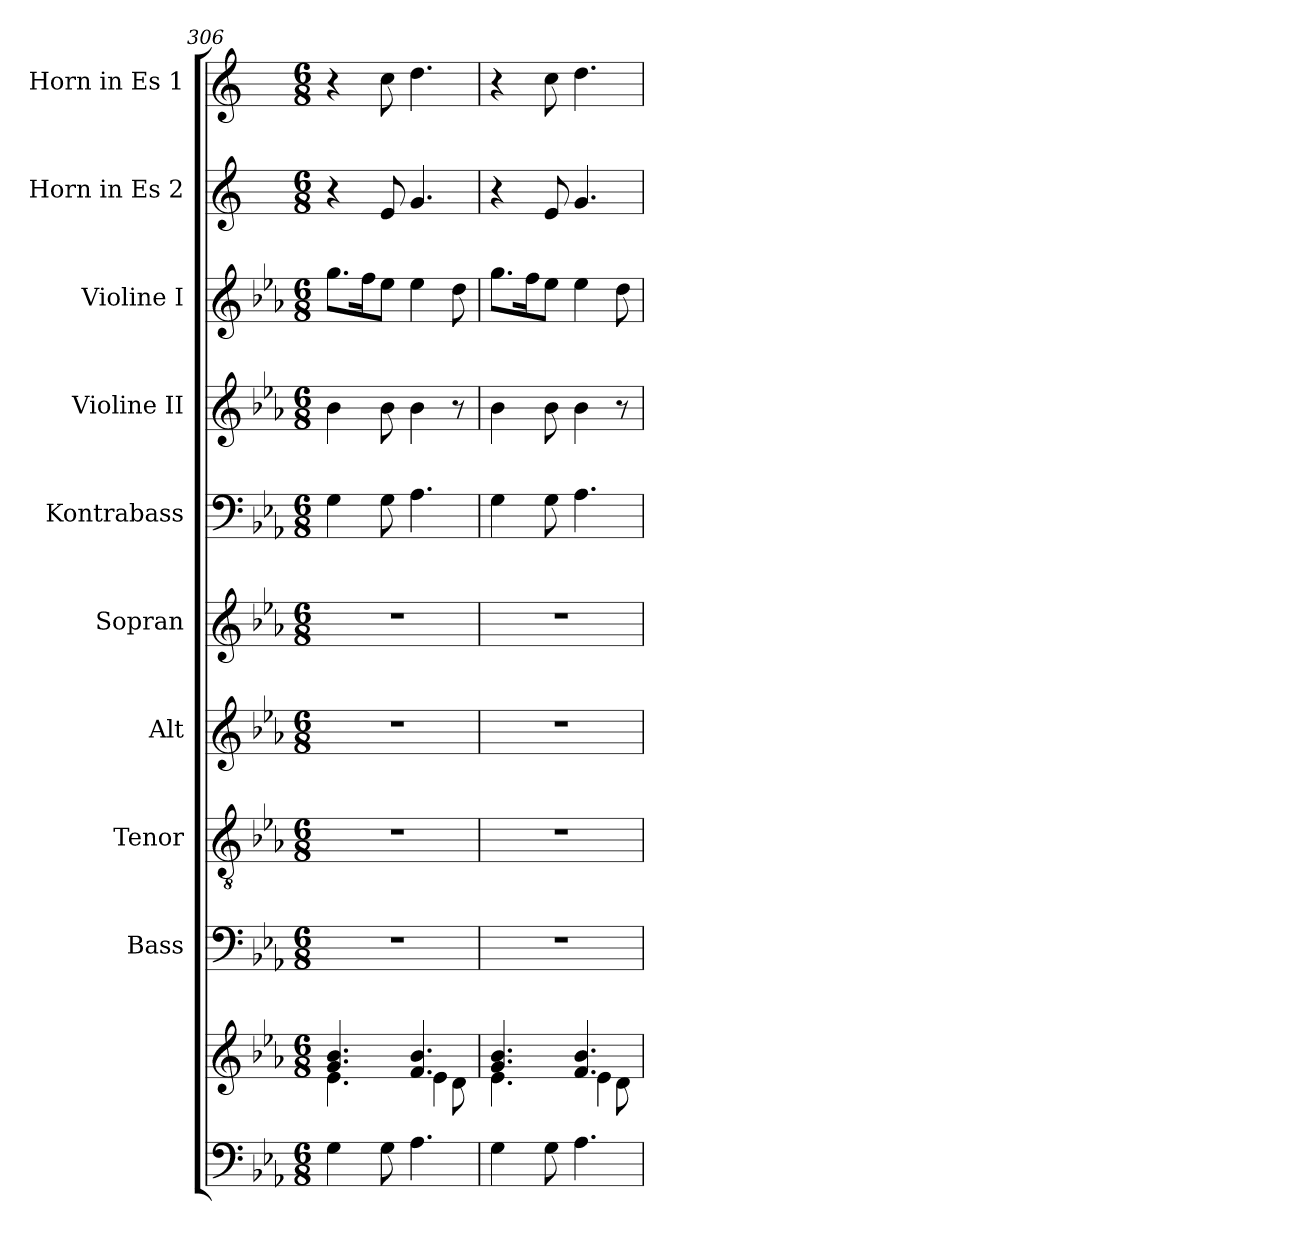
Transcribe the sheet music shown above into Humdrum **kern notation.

**kern	**kern	**kern	**kern	**kern	**kern	**kern	**kern	**kern	**kern	**kern
*part10	*part10	*part9	*part8	*part7	*part6	*part5	*part4	*part3	*part2	*part1
*staff11	*staff10	*staff9	*staff8	*staff7	*staff6	*staff5	*staff4	*staff3	*staff2	*staff1
*	*	*I"Bass	*I"Tenor	*I"Alt	*I"Sopran	*I"Kontrabass	*I"Violine II	*I"Violine I	*I"Horn in Es 2	*I"Horn in Es 1
*	*	*I'B.	*I'T.	*I'A.	*I'S.	*I'Kb.	*I'Vl. II	*I'Vl. I	*I'Hr. Es 2	*I'Hr. Es 1
*clefF4	*clefG2	*clefF4	*clefGv2	*clefG2	*clefG2	*clefF4	*clefG2	*clefG2	*clefG2	*clefG2
*	*	*	*	*	*	*ITrd7c12	*	*	*ITrd5c9	*ITrd5c9
*k[b-e-a-]	*k[b-e-a-]	*k[b-e-a-]	*k[b-e-a-]	*k[b-e-a-]	*k[b-e-a-]	*k[b-e-a-]	*k[b-e-a-]	*k[b-e-a-]	*k[b-e-a-]	*k[b-e-a-]
*E-:	*E-:	*E-:	*E-:	*E-:	*E-:	*E-:	*E-:	*E-:	*E-:	*E-:
*M6/8	*M6/8	*M6/8	*M6/8	*M6/8	*M6/8	*M6/8	*M6/8	*M6/8	*M6/8	*M6/8
=306	=306	=306	=306	=306	=306	=306	=306	=306	=306	=306
*	*^	*	*	*	*	*	*	*	*	*
4G\	4.g/ 4.b-/	4.e-\	2.r	2.r	2.r	2.r	4GG\	4b-\	8.gg\L	4r	4r
.	.	.	.	.	.	.	.	.	16ff\k	.	.
8G\	.	.	.	.	.	.	8GG\	8b-\	8ee-\J	8G/	8e-\
4.A-\	4.f/ 4.b-/	4e-\	.	.	.	.	4.AA-\	4b-\	4ee-\	4.B-/	4.f\
.	.	8d\	.	.	.	.	.	8r	8dd\	.	.
=307	=307	=307	=307	=307	=307	=307	=307	=307	=307	=307	=307
4G\	4.g/ 4.b-/	4.e-\	2.r	2.r	2.r	2.r	4GG\	4b-\	8.gg\L	4r	4r
.	.	.	.	.	.	.	.	.	16ff\k	.	.
8G\	.	.	.	.	.	.	8GG\	8b-\	8ee-\J	8G/	8e-\
4.A-\	4.f/ 4.b-/	4e-\	.	.	.	.	4.AA-\	4b-\	4ee-\	4.B-/	4.f\
.	.	8d\	.	.	.	.	.	8r	8dd\	.	.
*	*v	*v	*	*	*	*	*	*	*	*	*
=	=	=	=	=	=	=	=	=	=	=
*-	*-	*-	*-	*-	*-	*-	*-	*-	*-	*-
